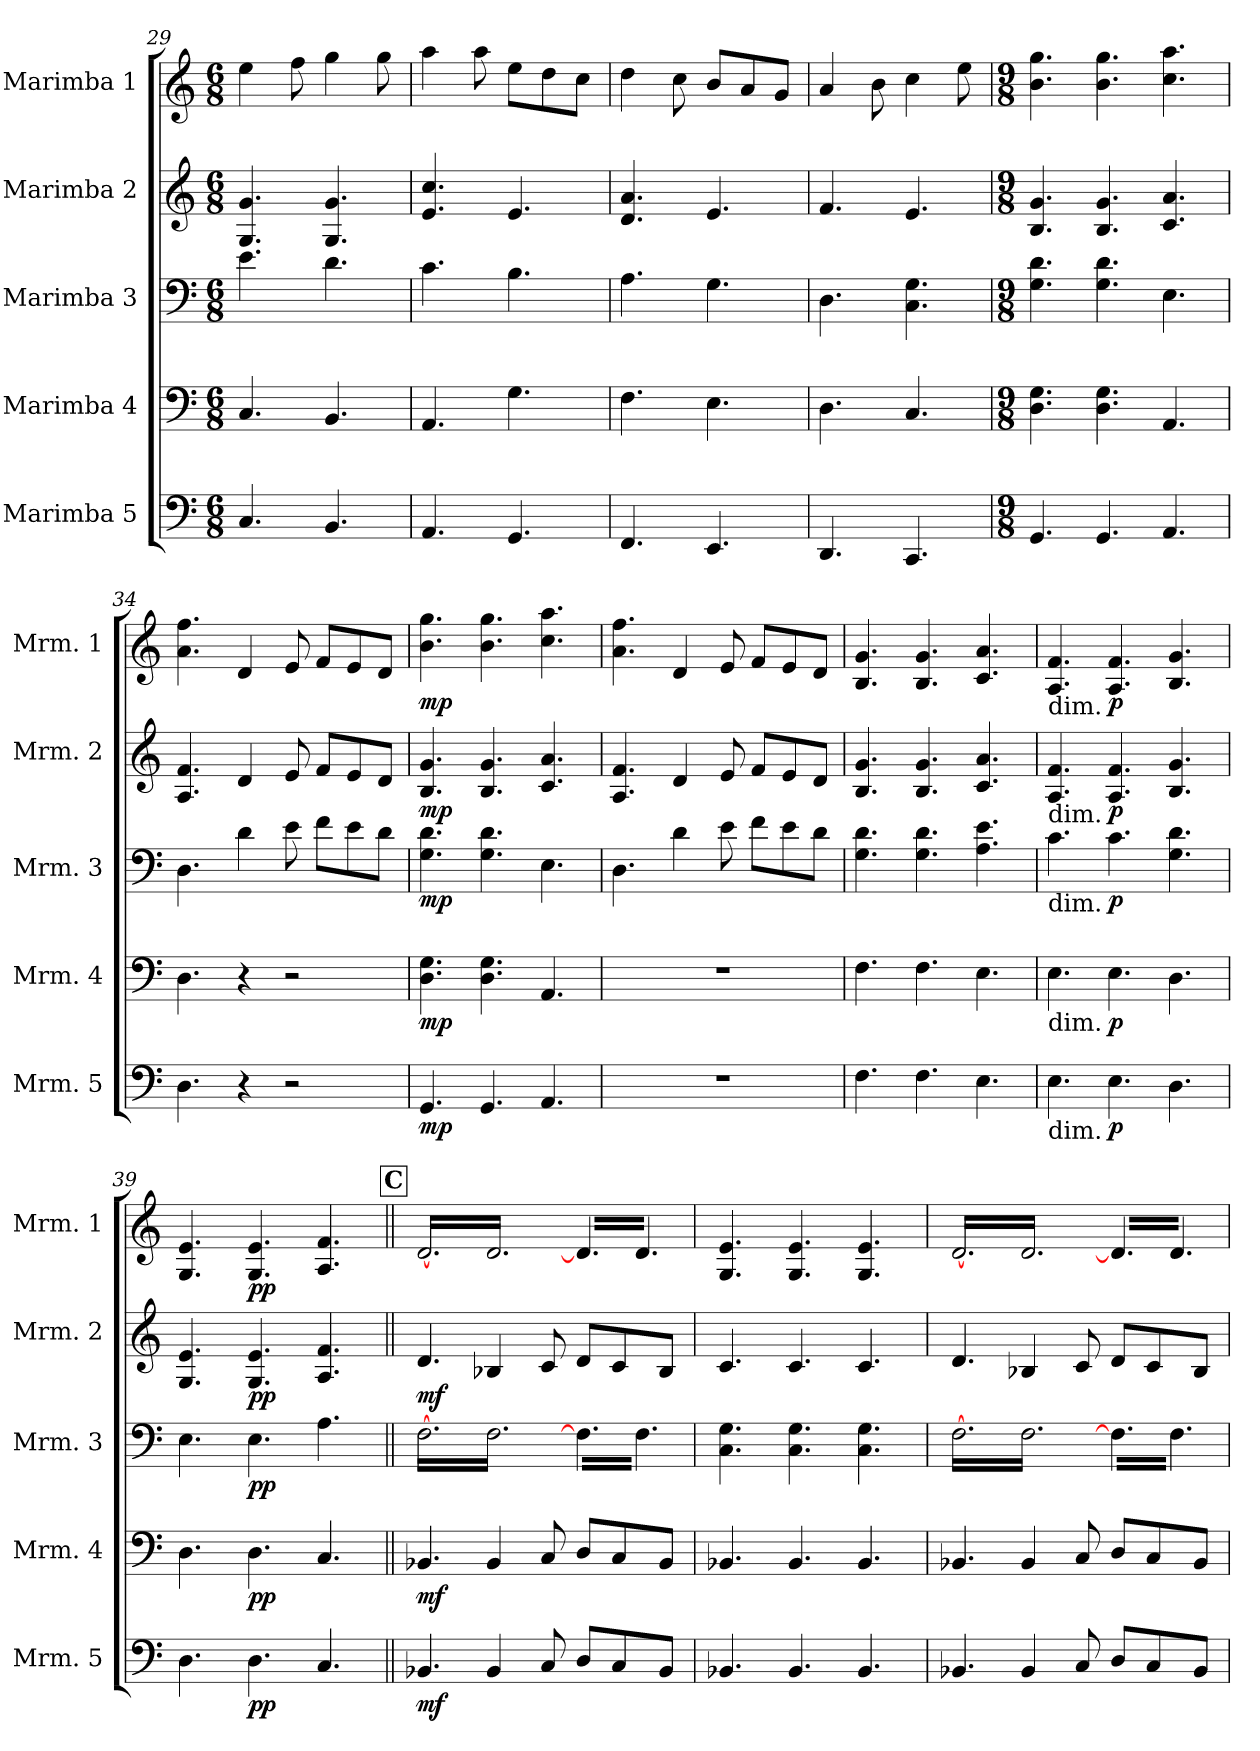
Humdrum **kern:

**kern	**dynam	**kern	**dynam	**kern	**dynam	**kern	**dynam	**kern	**dynam
*part5	*part5	*part4	*part4	*part3	*part3	*part2	*part2	*part1	*part1
*staff5	*staff5	*staff4	*staff4	*staff3	*staff3	*staff2	*staff2	*staff1	*staff1
*I"Marimba 5	*	*I"Marimba 4	*	*I"Marimba 3	*	*I"Marimba 2	*	*I"Marimba 1	*
*I'Mrm. 5	*	*I'Mrm. 4	*	*I'Mrm. 3	*	*I'Mrm. 2	*	*I'Mrm. 1	*
*clefF4	*	*clefF4	*	*clefF4	*	*clefG2	*	*clefG2	*
*k[]	*	*k[]	*	*k[]	*	*k[]	*	*k[]	*
*M6/8	*	*M6/8	*	*M6/8	*	*M6/8	*	*M6/8	*
=29	=29	=29	=29	=29	=29	=29	=29	=29	=29
4.C/	.	4.C/	.	4.e\	.	4.G/ 4.g/	.	4ee\	.
.	.	.	.	.	.	.	.	8ff\	.
4.BB/	.	4.BB/	.	4.d\	.	4.G/ 4.g/	.	4gg\	.
.	.	.	.	.	.	.	.	8gg\	.
=30	=30	=30	=30	=30	=30	=30	=30	=30	=30
4.AA/	.	4.AA/	.	4.c\	.	4.e/ 4.cc/	.	4aa\	.
.	.	.	.	.	.	.	.	8aa\	.
4.GG/	.	4.G\	.	4.B\	.	4.e/	.	8ee\L	.
.	.	.	.	.	.	.	.	8dd\	.
.	.	.	.	.	.	.	.	8cc\J	.
=31	=31	=31	=31	=31	=31	=31	=31	=31	=31
4.FF/	.	4.F\	.	4.A\	.	4.d/ 4.a/	.	4dd\	.
.	.	.	.	.	.	.	.	8cc\	.
4.EE/	.	4.E\	.	4.G\	.	4.e/	.	8b/L	.
.	.	.	.	.	.	.	.	8a/	.
.	.	.	.	.	.	.	.	8g/J	.
=32	=32	=32	=32	=32	=32	=32	=32	=32	=32
4.DD/	.	4.D\	.	4.D\	.	4.f/	.	4a/	.
.	.	.	.	.	.	.	.	8b\	.
4.CC/	.	4.C/	.	4.C\ 4.G\	.	4.e/	.	4cc\	.
.	.	.	.	.	.	.	.	8ee\	.
=33	=33	=33	=33	=33	=33	=33	=33	=33	=33
*M9/8	*	*M9/8	*	*M9/8	*	*M9/8	*	*M9/8	*
4.GG/	.	4.D\ 4.G\	.	4.G\ 4.d\	.	4.B/ 4.g/	.	4.b\ 4.gg\	.
4.GG/	.	4.D\ 4.G\	.	4.G\ 4.d\	.	4.B/ 4.g/	.	4.b\ 4.gg\	.
4.AA/	.	4.AA/	.	4.E\	.	4.c/ 4.a/	.	4.cc\ 4.aa\	.
=34	=34	=34	=34	=34	=34	=34	=34	=34	=34
4.D\	.	4.D\	.	4.D\	.	4.A/ 4.f/	.	4.a\ 4.ff\	.
4r	.	4r	.	4d\	.	4d/	.	4d/	.
2r	.	2r	.	8e\	.	8e/	.	8e/	.
.	.	.	.	8f\L	.	8f/L	.	8f/L	.
.	.	.	.	8e\	.	8e/	.	8e/	.
.	.	.	.	8d\J	.	8d/J	.	8d/J	.
!!LO:PB:g=z
=35	=35	=35	=35	=35	=35	=35	=35	=35	=35
!	!LO:DY:b	!	!LO:DY:b	!	!LO:DY:b	!	!LO:DY:b	!	!LO:DY:b
4.GG/	mp	4.D\ 4.G\	mp	4.G\ 4.d\	mp	4.B/ 4.g/	mp	4.b\ 4.gg\	mp
4.GG/	.	4.D\ 4.G\	.	4.G\ 4.d\	.	4.B/ 4.g/	.	4.b\ 4.gg\	.
4.AA/	.	4.AA/	.	4.E\	.	4.c/ 4.a/	.	4.cc\ 4.aa\	.
=36	=36	=36	=36	=36	=36	=36	=36	=36	=36
8%9r	.	8%9r	.	4.D\	.	4.A/ 4.f/	.	4.a\ 4.ff\	.
.	.	.	.	4d\	.	4d/	.	4d/	.
.	.	.	.	8e\	.	8e/	.	8e/	.
.	.	.	.	8f\L	.	8f/L	.	8f/L	.
.	.	.	.	8e\	.	8e/	.	8e/	.
.	.	.	.	8d\J	.	8d/J	.	8d/J	.
=37	=37	=37	=37	=37	=37	=37	=37	=37	=37
4.F\	.	4.F\	.	4.G\ 4.d\	.	4.B/ 4.g/	.	4.B/ 4.g/	.
4.F\	.	4.F\	.	4.G\ 4.d\	.	4.B/ 4.g/	.	4.B/ 4.g/	.
4.E\	.	4.E\	.	4.A\ 4.e\	.	4.c/ 4.a/	.	4.c/ 4.a/	.
=38	=38	=38	=38	=38	=38	=38	=38	=38	=38
!	!	!	!	!	!	!	!	!LO:TX:b:t=dim.	!
!	!	!	!	!	!	!LO:TX:b:t=dim.	!	!	!
!	!	!	!	!LO:TX:b:t=dim.	!	!	!	!	!
!	!	!LO:TX:b:t=dim.	!	!	!	!	!	!	!
!LO:TX:b:t=dim.	!	!	!	!	!	!	!	!	!
4.E\	.	4.E\	.	4.c\	.	4.A/ 4.f/	.	4.A/ 4.f/	.
!	!LO:DY:b	!	!LO:DY:b	!	!LO:DY:b	!	!LO:DY:b	!	!LO:DY:b
4.E\	p	4.E\	p	4.c\	p	4.A/ 4.f/	p	4.A/ 4.f/	p
4.D\	.	4.D\	.	4.G\ 4.d\	.	4.B/ 4.g/	.	4.B/ 4.g/	.
=39	=39	=39	=39	=39	=39	=39	=39	=39	=39
4.D\	.	4.D\	.	4.E\	.	4.G/ 4.e/	.	4.G/ 4.e/	.
!	!LO:DY:b	!	!LO:DY:b	!	!LO:DY:b	!	!LO:DY:b	!	!LO:DY:b
4.D\	pp	4.D\	pp	4.E\	pp	4.G/ 4.e/	pp	4.G/ 4.e/	pp
4.C/	.	4.C/	.	4.A\	.	4.A/ 4.f/	.	4.A/ 4.f/	.
!!LO:REH:place=s1:a:B:fs=14:t=C
=40||	=40||	=40||	=40||	=40||	=40||	=40||	=40||	=40||	=40||
!	!LO:DY:b	!	!LO:DY:b	!	!	!	!LO:DY:b	!	!
*	*	*	*	*tremolo	*	*	*	*	*
*	*	*	*	*	*	*	*	*tremolo	*
4.BB-X/	mf	4.BB-X/	mf	[16F\LL	.	4.d/	mf	[16d/LL	.
.	.	.	.	16F\	.	.	.	16d/	.
.	.	.	.	16F\	.	.	.	16d/	.
.	.	.	.	16F\	.	.	.	16d/	.
.	.	.	.	16F\	.	.	.	16d/	.
.	.	.	.	16F\	.	.	.	16d/	.
4BB-/	.	4BB-/	.	16F\	.	4B-X/	.	16d/	.
.	.	.	.	16F\	.	.	.	16d/	.
.	.	.	.	16F\	.	.	.	16d/	.
.	.	.	.	16F\	.	.	.	16d/	.
8C/	.	8C/	.	16F\	.	8c/	.	16d/	.
.	.	.	.	16F\JJ	.	.	.	16d/JJ	.
8D/L	.	8D/L	.	16F\]LL	.	8d/L	.	16d/]LL	.
.	.	.	.	16F\	.	.	.	16d/	.
8C/	.	8C/	.	16F\	.	8c/	.	16d/	.
.	.	.	.	16F\	.	.	.	16d/	.
8BB-/J	.	8BB-/J	.	16F\	.	8B-/J	.	16d/	.
.	.	.	.	16F\JJ	.	.	.	16d/JJ	.
*	*	*	*	*	*	*	*	*Xtremolo	*
*	*	*	*	*Xtremolo	*	*	*	*	*
!!LO:LB:g=z
=41	=41	=41	=41	=41	=41	=41	=41	=41	=41
4.BB-X/	.	4.BB-X/	.	4.C\ 4.G\	.	4.c/	.	4.G/ 4.e/	.
4.BB-/	.	4.BB-/	.	4.C\ 4.G\	.	4.c/	.	4.G/ 4.e/	.
4.BB-/	.	4.BB-/	.	4.C\ 4.G\	.	4.c/	.	4.G/ 4.e/	.
=42	=42	=42	=42	=42	=42	=42	=42	=42	=42
*	*	*	*	*tremolo	*	*	*	*	*
*	*	*	*	*	*	*	*	*tremolo	*
4.BB-X/	.	4.BB-X/	.	[16F\LL	.	4.d/	.	[16d/LL	.
.	.	.	.	16F\	.	.	.	16d/	.
.	.	.	.	16F\	.	.	.	16d/	.
.	.	.	.	16F\	.	.	.	16d/	.
.	.	.	.	16F\	.	.	.	16d/	.
.	.	.	.	16F\	.	.	.	16d/	.
4BB-/	.	4BB-/	.	16F\	.	4B-X/	.	16d/	.
.	.	.	.	16F\	.	.	.	16d/	.
.	.	.	.	16F\	.	.	.	16d/	.
.	.	.	.	16F\	.	.	.	16d/	.
8C/	.	8C/	.	16F\	.	8c/	.	16d/	.
.	.	.	.	16F\JJ	.	.	.	16d/JJ	.
8D/L	.	8D/L	.	16F\]LL	.	8d/L	.	16d/]LL	.
.	.	.	.	16F\	.	.	.	16d/	.
8C/	.	8C/	.	16F\	.	8c/	.	16d/	.
.	.	.	.	16F\	.	.	.	16d/	.
8BB-/J	.	8BB-/J	.	16F\	.	8B-/J	.	16d/	.
.	.	.	.	16F\JJ	.	.	.	16d/JJ	.
*	*	*	*	*	*	*	*	*Xtremolo	*
*	*	*	*	*Xtremolo	*	*	*	*	*
=	=	=	=	=	=	=	=	=	=
*-	*-	*-	*-	*-	*-	*-	*-	*-	*-
